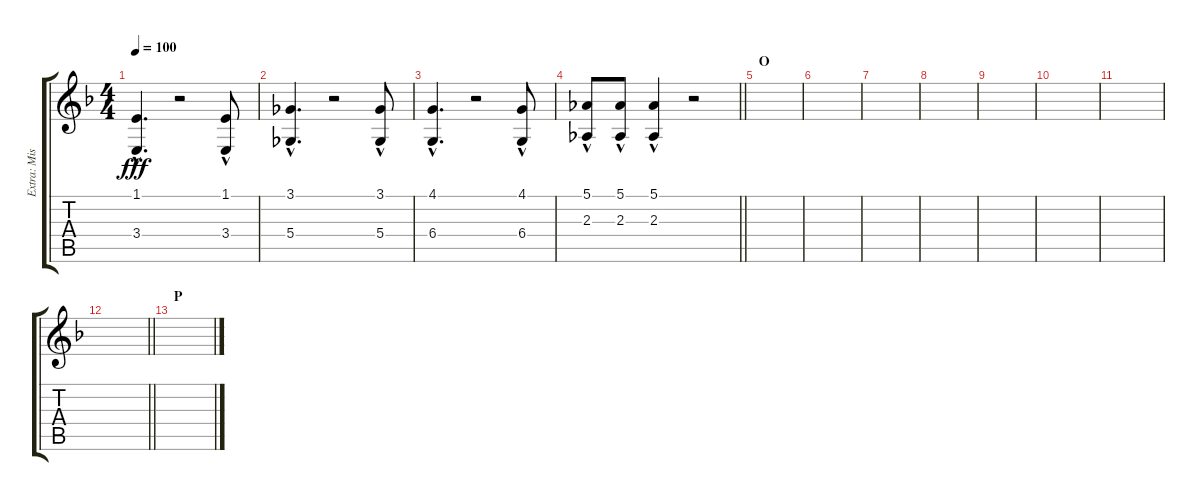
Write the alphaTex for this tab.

\track ("Extra: Misc" "Extra: Mis") {instrument choiraahs}
\staff {score tabs}
\tuning (Eb4 Bb3 Gb3 Db3 Ab2 Eb2) {hide}
\ts (4 4)
\tempo 100
\clef g2
\ks f
(1.1 3.4{hac}).4{d dy fff} r.2 (1.1 3.4{hac}).8 |
(3.1 5.4{hac}).4{d} r.2 (3.1 5.4{hac}).8 |
(4.1 6.4{hac}).4{d} r.2 (4.1 6.4{hac}).8 |
\barLineRight lightlight
(5.1 2.3{hac}).8 (5.1 2.3{hac}).8 (5.1 2.3{hac}).4 r.2 |
\section ("" "O")
|
|
|
|
|
|
|
\barLineRight lightlight
|
\section ("" "P")
